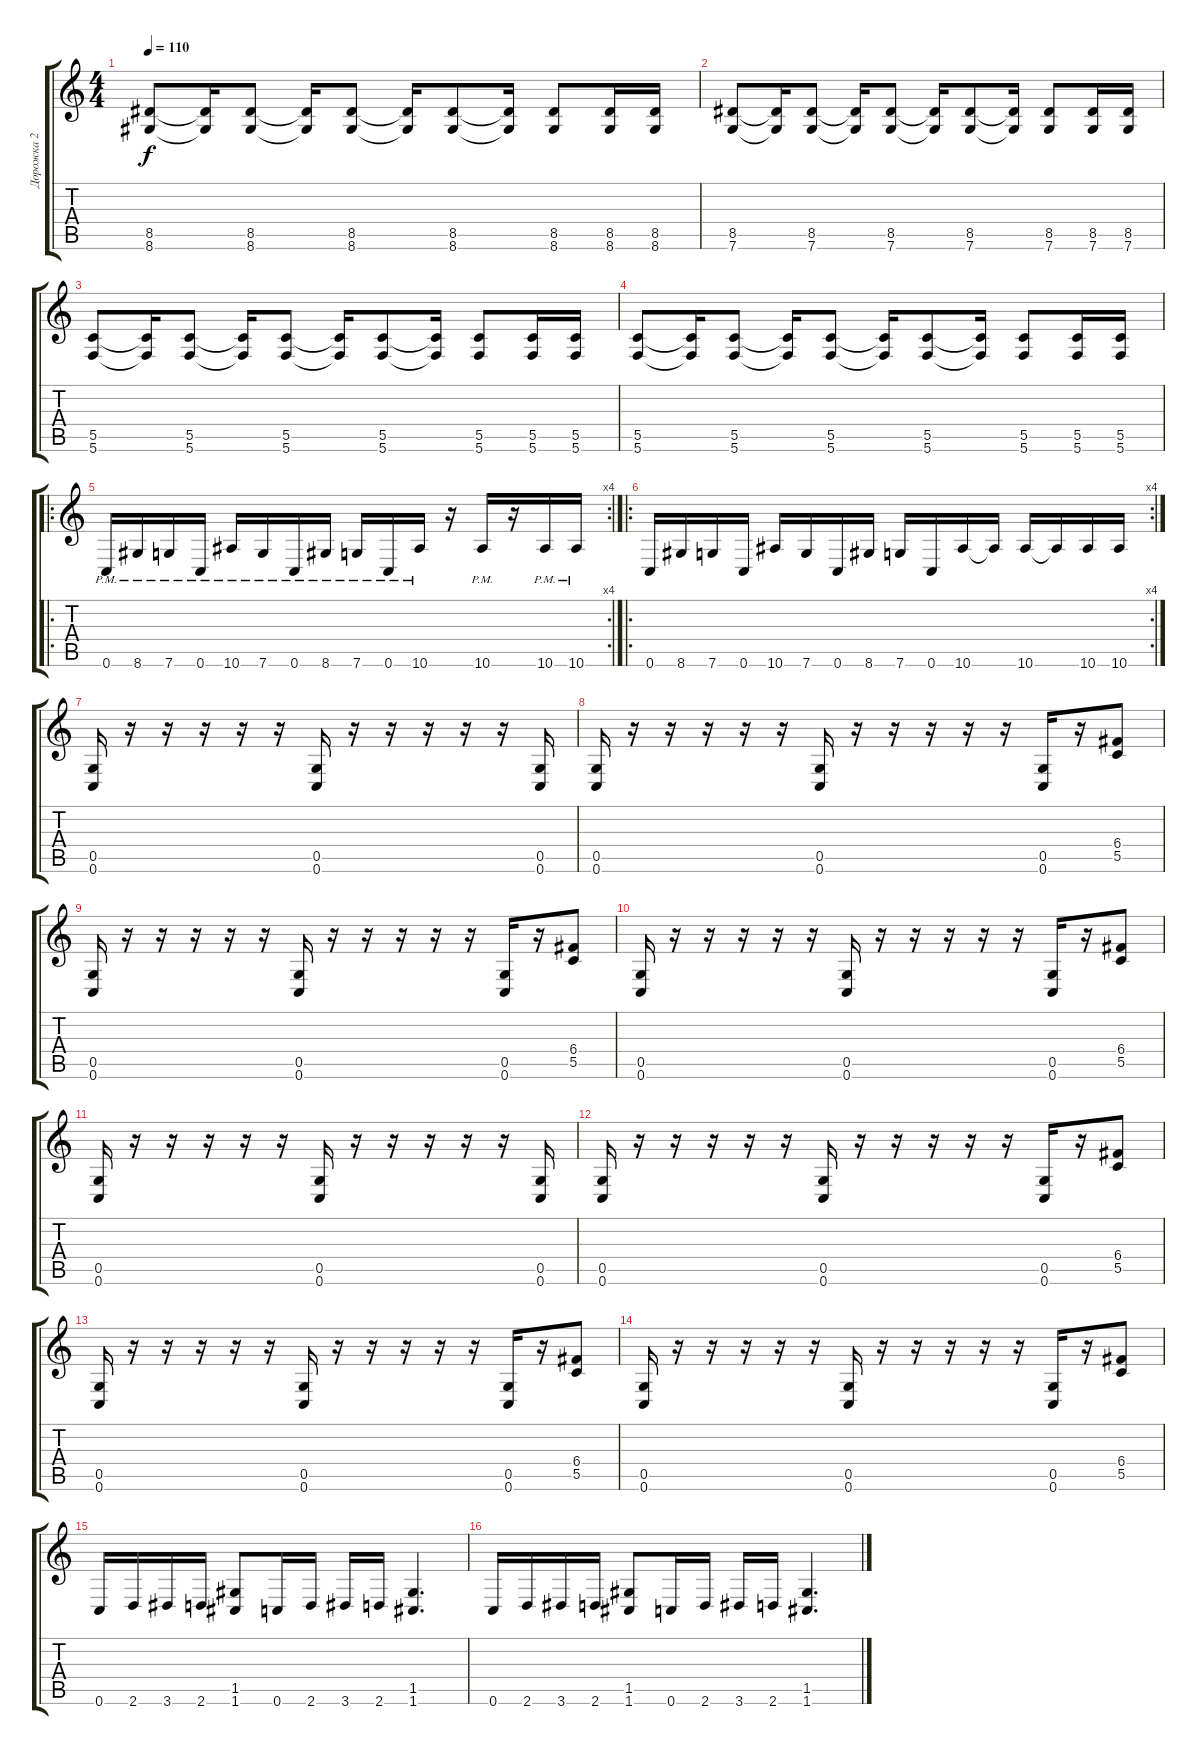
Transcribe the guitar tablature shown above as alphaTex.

\track ("Дорожка 2" "Дорожка 2") {instrument overdrivenguitar}
\staff {score tabs}
\tuning (D4 A3 F3 C3 G2 C2) {hide}
\ts (4 4)
\tempo 110
\clef g2
\ks c
(8.5 8.6).8{dy f} (8.5{t} 8.6{t}).16 (8.5 8.6).8 (8.5{t} 8.6{t}).16 (8.5 8.6).8 (8.5{t} 8.6{t}).16 (8.5 8.6).8 (8.5{t} 8.6{t}).16 (8.5 8.6).8 (8.5 8.6).16 (8.5 8.6).16 |
(8.5 7.6).8 (8.5{t} 7.6{t}).16 (8.5 7.6).8 (8.5{t} 7.6{t}).16 (8.5 7.6).8 (8.5{t} 7.6{t}).16 (8.5 7.6).8 (8.5{t} 7.6{t}).16 (8.5 7.6).8 (8.5 7.6).16 (8.5 7.6).16 |
(5.5 5.6).8 (5.5{t} 5.6{t}).16 (5.5 5.6).8 (5.5{t} 5.6{t}).16 (5.5 5.6).8 (5.5{t} 5.6{t}).16 (5.5 5.6).8 (5.5{t} 5.6{t}).16 (5.5 5.6).8 (5.5 5.6).16 (5.5 5.6).16 |
(5.5 5.6).8 (5.5{t} 5.6{t}).16 (5.5 5.6).8 (5.5{t} 5.6{t}).16 (5.5 5.6).8 (5.5{t} 5.6{t}).16 (5.5 5.6).8 (5.5{t} 5.6{t}).16 (5.5 5.6).8 (5.5 5.6).16 (5.5 5.6).16 |
\ro
\rc 4
0.6{pm}.16 8.6{pm}.16 7.6{pm}.16 0.6{pm}.16 10.6{pm}.16 7.6{pm}.16 0.6{pm}.16 8.6{pm}.16 7.6{pm}.16 0.6{pm}.16 10.6{pm}.16 r.16 10.6{pm}.16 r.16 10.6{pm}.16 10.6{pm}.16 |
\ro
\rc 4
0.6.16 8.6.16 7.6.16 0.6.16 10.6.16 7.6.16 0.6.16 8.6.16 7.6.16 0.6.16 10.6.16 10.6{t}.16 10.6.16 10.6{t}.16 10.6.16 10.6.16 |
(0.5 0.6).16 r.16 r.16 r.16 r.16 r.16 (0.5 0.6).16 r.16 r.16 r.16 r.16 r.16 (0.5 0.6).16 |
(0.5 0.6).16 r.16 r.16 r.16 r.16 r.16 (0.5 0.6).16 r.16 r.16 r.16 r.16 r.16 (0.5 0.6).16 r.16 (6.4 5.5).8 |
(0.5 0.6).16 r.16 r.16 r.16 r.16 r.16 (0.5 0.6).16 r.16 r.16 r.16 r.16 r.16 (0.5 0.6).16 r.16 (6.4 5.5).8 |
(0.5 0.6).16 r.16 r.16 r.16 r.16 r.16 (0.5 0.6).16 r.16 r.16 r.16 r.16 r.16 (0.5 0.6).16 r.16 (6.4 5.5).8 |
(0.5 0.6).16 r.16 r.16 r.16 r.16 r.16 (0.5 0.6).16 r.16 r.16 r.16 r.16 r.16 (0.5 0.6).16 |
(0.5 0.6).16 r.16 r.16 r.16 r.16 r.16 (0.5 0.6).16 r.16 r.16 r.16 r.16 r.16 (0.5 0.6).16 r.16 (6.4 5.5).8 |
(0.5 0.6).16 r.16 r.16 r.16 r.16 r.16 (0.5 0.6).16 r.16 r.16 r.16 r.16 r.16 (0.5 0.6).16 r.16 (6.4 5.5).8 |
(0.5 0.6).16 r.16 r.16 r.16 r.16 r.16 (0.5 0.6).16 r.16 r.16 r.16 r.16 r.16 (0.5 0.6).16 r.16 (6.4 5.5).8 |
0.6.16 2.6.16 3.6.16 2.6.16 (1.5 1.6).8 0.6.16 2.6.16 3.6.16 2.6.16 (1.5 1.6).4{d} |
0.6.16 2.6.16 3.6.16 2.6.16 (1.5 1.6).8 0.6.16 2.6.16 3.6.16 2.6.16 (1.5 1.6).4{d}
